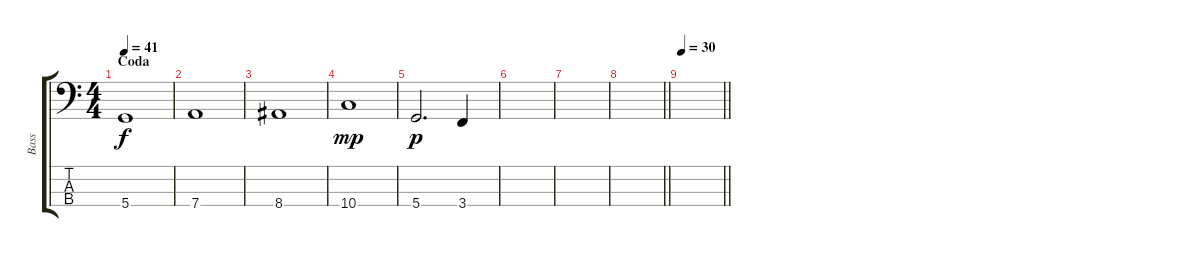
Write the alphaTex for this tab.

\track ("Bass" "Bass") {instrument fretlessbass}
\staff {score tabs}
\tuning (G2 D2 A1 D1) {hide}
\ts (4 4)
\section ("" "Coda")
\tempo 41
\clef f4
\ks c
5.4.1{dy f} |
7.4.1 |
8.4.1 |
10.4.1{dy mp} |
5.4.2{d dy p} 3.4.4 |
|
|
\barLineRight lightlight
|
\tempo 30
\barLineRight lightlight
